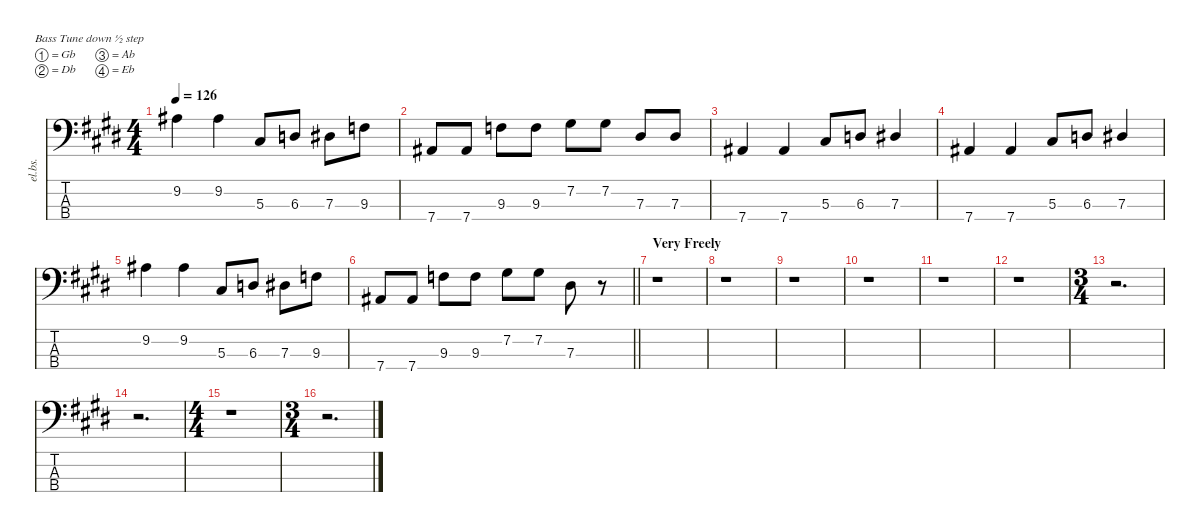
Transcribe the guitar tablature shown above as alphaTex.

\defaultSystemsLayout 4
\hideDynamics
\bracketExtendMode nobrackets
\otherSystemsTrackNameOrientation horizontal
\track ("Noel" "el.bs.") {instrument electricbassfinger}
\staff {score tabs}
\tuning (Gb2 Db2 Ab1 Eb1)
\ts (4 4)
\tempo 126
\clef f4
\ks e
9.2{acc #}.4{dy ff beam Down} 9.2{acc #}.4{beam Down} 5.3{acc #}.8{beam Up} 6.3{acc forcenatural}.8{beam Up} 7.3{acc #}.8{beam Down} 9.3{acc forcenatural}.8{beam Down} |
7.4{acc #}.8{beam Up} 7.4{acc #}.8{beam Up} 9.3{acc forcenatural}.8{beam Down} 9.3{acc forcenatural}.8{beam Down} 7.2{acc #}.8{beam Down} 7.2{acc #}.8{beam Down} 7.3{acc #}.8{beam Up} 7.3{acc #}.8{beam Up} |
7.4{acc #}.4{beam Up} 7.4{acc #}.4{beam Up} 5.3{acc #}.8{beam Up} 6.3{acc forcenatural}.8{beam Up} 7.3{acc #}.4{beam Up} |
7.4{acc #}.4{beam Up} 7.4{acc #}.4{beam Up} 5.3{acc #}.8{beam Up} 6.3{acc forcenatural}.8{beam Up} 7.3{acc #}.4{beam Up} |
9.2{acc #}.4{beam Down} 9.2{acc #}.4{beam Down} 5.3{acc #}.8{beam Up} 6.3{acc forcenatural}.8{beam Up} 7.3{acc #}.8{beam Down} 9.3{acc forcenatural}.8{beam Down} |
\barLineRight lightlight
7.4{acc #}.8{beam Up} 7.4{acc #}.8{beam Up} 9.3{acc forcenatural}.8{beam Down} 9.3{acc forcenatural}.8{beam Down} 7.2{acc #}.8{beam Down} 7.2{acc #}.8{beam Down} 7.3{acc #}.8{beam Down} r.8{beam Down} |
\section ("" "Very Freely")
r.1{beam Down} |
r.1{beam Down} |
r.1{beam Down} |
r.1{beam Down} |
r.1{beam Down} |
r.1{beam Down} |
\ts (3 4)
\beaming (8 2 2 2)
r.2{d beam Down} |
r.2{d beam Down} |
\ts (4 4)
\beaming (8 2 2 2 2)
r.1{beam Down} |
\ts (3 4)
\beaming (8 2 2 2)
r.2{d beam Down}
